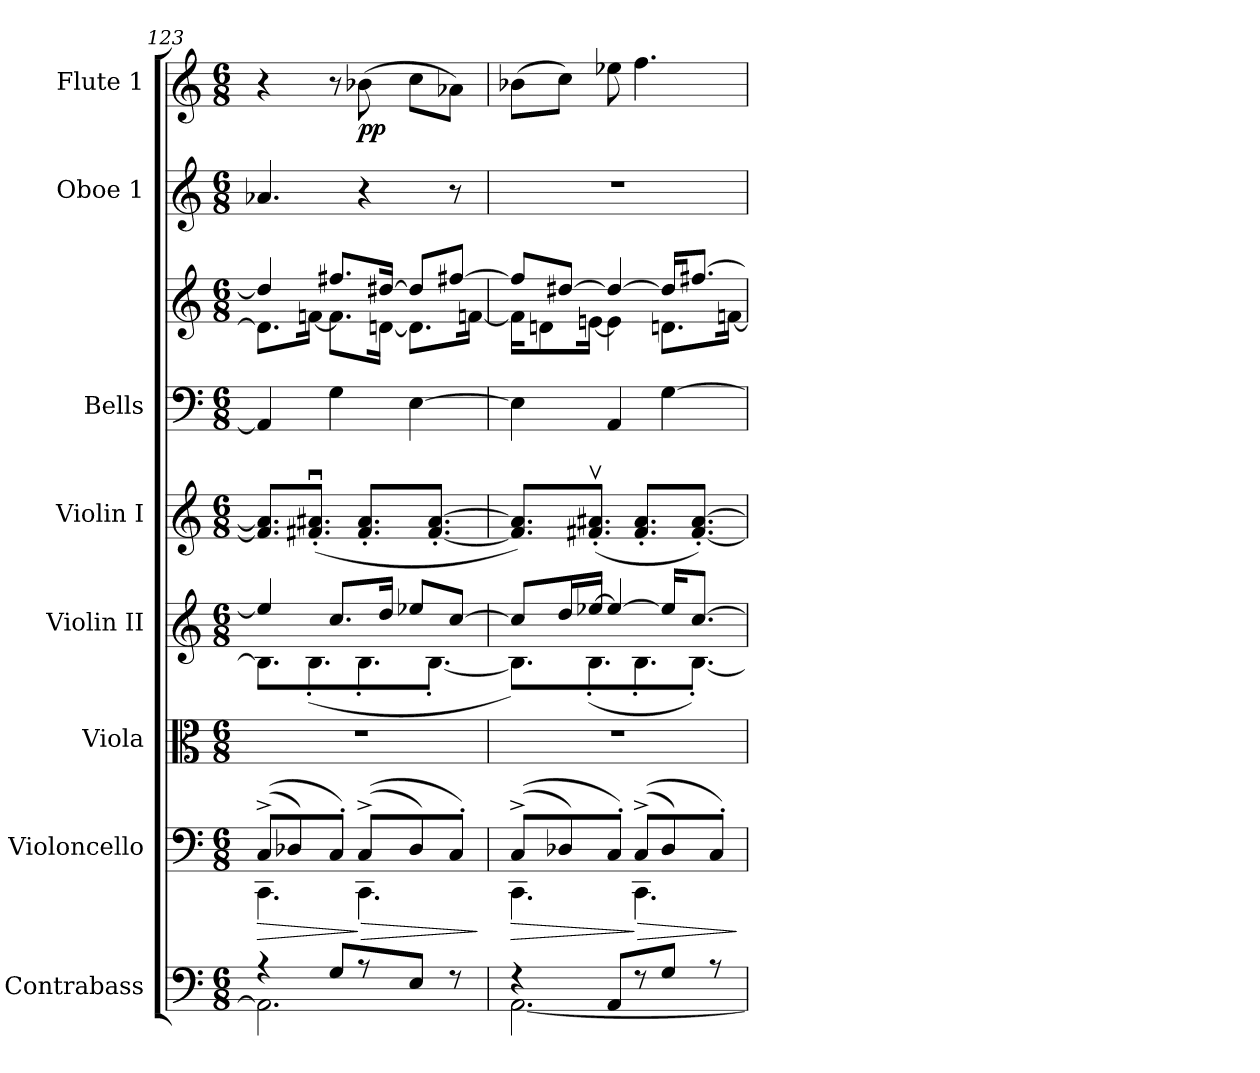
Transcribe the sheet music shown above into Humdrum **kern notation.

**kern	**kern	**dynam	**kern	**kern	**kern	**kern	**kern	**kern	**kern	**dynam
*part8	*part7	*part7	*part6	*part5	*part4	*part3	*part3	*part2	*part1	*part1
*staff9	*staff8	*staff8	*staff7	*staff6	*staff5	*staff4	*staff3	*staff2	*staff1	*staff1
*I"Contrabass	*I"Violoncello	*	*I"Viola	*I"Violin II	*I"Violin I	*I"Bells	*	*I"Oboe 1	*I"Flute 1	*
*I'cb	*I'vc	*	*I'vla	*I'vn	*I'vn	*I'bl	*	*I'ob	*I'fl	*
*clefF4	*clefF4	*	*clefC3	*clefG2	*clefG2	*clefF4	*clefG2	*clefG2	*clefG2	*
*ITrd7c12	*	*	*	*	*	*ITrd-7c-12	*ITrd-7c-12	*	*	*
*k[]	*k[]	*	*k[]	*k[]	*k[]	*k[]	*k[]	*k[]	*k[]	*
*C:	*C:	*	*C:	*C:	*C:	*C:	*C:	*C:	*C:	*
*M6/8	*M6/8	*	*M6/8	*M6/8	*M6/8	*M6/8	*M6/8	*M6/8	*M6/8	*
=123	=123	=123	=123	=123	=123	=123	=123	=123	=123	=123
*^	*^	*	*	*	*	*	*	*	*	*
!	!	!	!	!LO:HP:b	!	!	!	!	!	!	!	!
*	*	*	*	*	*	*^	*	*	*^	*	*	*
4r	2.AAA]	((8C^L	4.CC	>	4%3r	4ee-]	8.BL]	8.f#] 8.a#]L	4A]	4ddd#]	8.ddL]	4.a-X	4r	.
.	.	8D-X)	.	.	.	.	.	.	.	.	.	.	.	.
.	.	.	.	.	.	.	(8.B'	(8.f#X'u 8.a#X'uJ	.	.	[16ffnJk	.	.	.
8GGL	.	8C'J)	.	.	.	8.ccL	.	.	4g	8.fff#XL	8.ffL]	.	8r	.
!	!	!	!	!LO:HP:n=1:b	!	!	!	!	!	!	!	!	!	!
8r	.	((8C^L	4.CC	] >	.	.	8.B'	8.f#' 8.a#'L	.	.	.	4r	(8b-X	pp
.	.	.	.	.	.	16ddJk	.	.	.	[16ddd#XJk	[16ddnJk	.	.	.
8EEJ	.	8D-)	.	.	.	8ee-XL	.	.	[4e	8ddd#L]	8.ddnL]	.	8ccL	.
.	.	.	.	.	.	.	[8.B'J	[8.f#' [8.a#'J	.	.	.	.	.	.
8r	.	8C'J)	.	.	.	[8ccJ	.	.	.	[8fff#XJ	.	8r	8a-XJ)	.
.	.	.	.	.	.	.	.	.	.	.	[16ffnJk	.	.	.
*v	*v	*	*	*	*	*v	*v	*	*	*v	*v	*	*	*
*	*v	*v	*	*	*	*	*	*	*	*	*
.	.	]	.	.	.	.	.	.	.	.
=124	=124	=124	=124	=124	=124	=124	=124	=124	=124	=124
*^	*^	*	*	*	*	*	*	*	*	*
!	!	!	!	!LO:HP:b	!	!	!	!	!	!	!	!
*	*	*	*	*	*	*^	*	*	*^	*	*	*
4r	[2.AAA	((8C^L	4.CC	>	4%3r	8ccL]	8.BL])	8.f#] 8.a#]L)	4e]	8fff#L]	16ffKL]	4%3r	(8b-XL	.
.	.	.	.	.	.	.	.	.	.	.	8ddn	.	.	.
.	.	8D-X)	.	.	.	16ddL	.	.	.	[8ddd#XJ	.	.	8ccJ)	.
.	.	.	.	.	.	[16ee-XJJ	(8.B'	(8.f#X'v 8.a#X'vJ	.	.	[16eenJk	.	.	.
8AAAL	.	8C'J)	.	.	.	4ee-_	.	.	4A	4ddd#_	4ee]	.	8ee-Xi	.
!	!	!	!	!LO:HP:n=1:b	!	!	!	!	!	!	!	!	!	!
8r	.	((8C^L	4.CC	] >	.	.	8.B'	8.f#' 8.a#'L	.	.	.	.	4.ff	.
8GGJ	.	8D-)	.	.	.	16ee-KL]	.	.	[4g	16ddd#KL]	8.ddnL	.	.	.
.	.	.	.	.	.	[8.ccJ	[8.B'J)	[8.f#' [8.a#'J)	.	[8.fff#XJ	.	.	.	.
8r	.	8C'J)	.	.	.	.	.	.	.	.	.	.	.	.
.	.	.	.	.	.	.	.	.	.	.	[16ffnJk	.	.	.
*v	*v	*	*	*	*	*v	*v	*	*	*v	*v	*	*	*
*	*v	*v	*	*	*	*	*	*	*	*	*
.	.	]	.	.	.	.	.	.	.	.
=	=	=	=	=	=	=	=	=	=	=
*-	*-	*-	*-	*-	*-	*-	*-	*-	*-	*-
